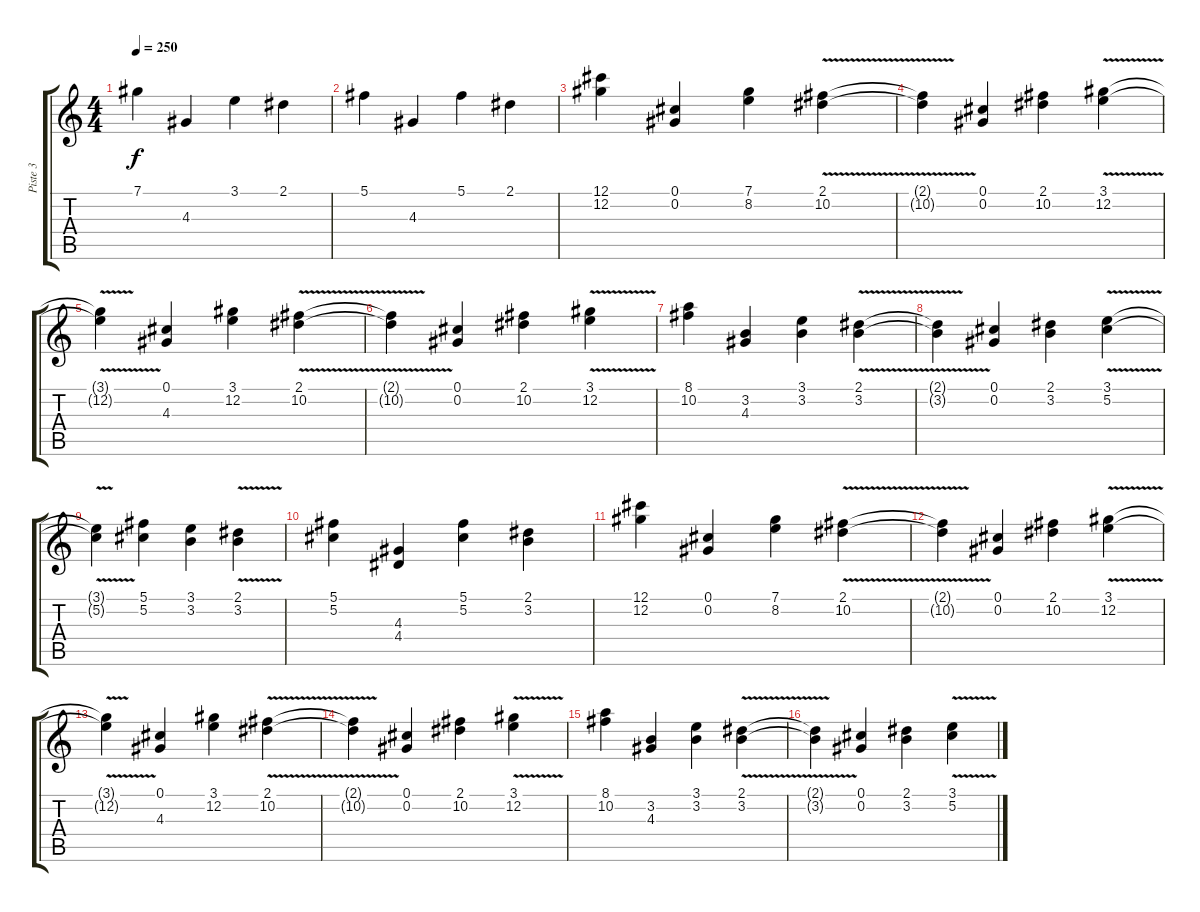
\track ("Piste 3" "Piste 3") {instrument distortionguitar}
\staff {score tabs}
\tuning (Db4 Ab3 E3 B2 Gb2 Db2) {hide}
\ts (4 4)
\tempo 250
\clef g2
\ks c
7.1.4{dy f} 4.3.4 3.1.4 2.1.4 |
5.1.4 4.3.4 5.1.4 2.1.4 |
(12.1 12.2).4 (0.1 0.2).4 (7.1 8.2).4 (2.1 10.2{v}).4 |
(2.1{t} 10.2{t}).4 (0.1 0.2).4 (2.1 10.2).4 (3.1{v} 12.2{v}).4 |
(3.1{t} 12.2{t}).4 (0.1 4.3).4 (3.1 12.2).4 (2.1{v} 10.2{v}).4 |
(2.1{t} 10.2{t}).4 (0.1 0.2).4 (2.1 10.2).4 (3.1{v} 12.2{v}).4 |
(8.1 10.2).4 (3.2 4.3).4 (3.1 3.2).4 (2.1{v} 3.2).4 |
(2.1{t} 3.2{t}).4 (0.1 0.2).4 (2.1 3.2).4 (3.1{v} 5.2{v}).4 |
(3.1{t} 5.2{t}).4 (5.1 5.2).4 (3.1 3.2).4 (2.1{v} 3.2{v}).4 |
(5.1 5.2).4 (4.3 4.4).4 (5.1 5.2).4 (2.1 3.2).4 |
(12.1 12.2).4 (0.1 0.2).4 (7.1 8.2).4 (2.1 10.2{v}).4 |
(2.1{t} 10.2{t}).4 (0.1 0.2).4 (2.1 10.2).4 (3.1{v} 12.2{v}).4 |
(3.1{t} 12.2{t}).4 (0.1 4.3).4 (3.1 12.2).4 (2.1{v} 10.2{v}).4 |
(2.1{t} 10.2{t}).4 (0.1 0.2).4 (2.1 10.2).4 (3.1{v} 12.2{v}).4 |
(8.1 10.2).4 (3.2 4.3).4 (3.1 3.2).4 (2.1{v} 3.2).4 |
(2.1{t} 3.2{t}).4 (0.1 0.2).4 (2.1 3.2).4 (3.1{v} 5.2{v}).4
